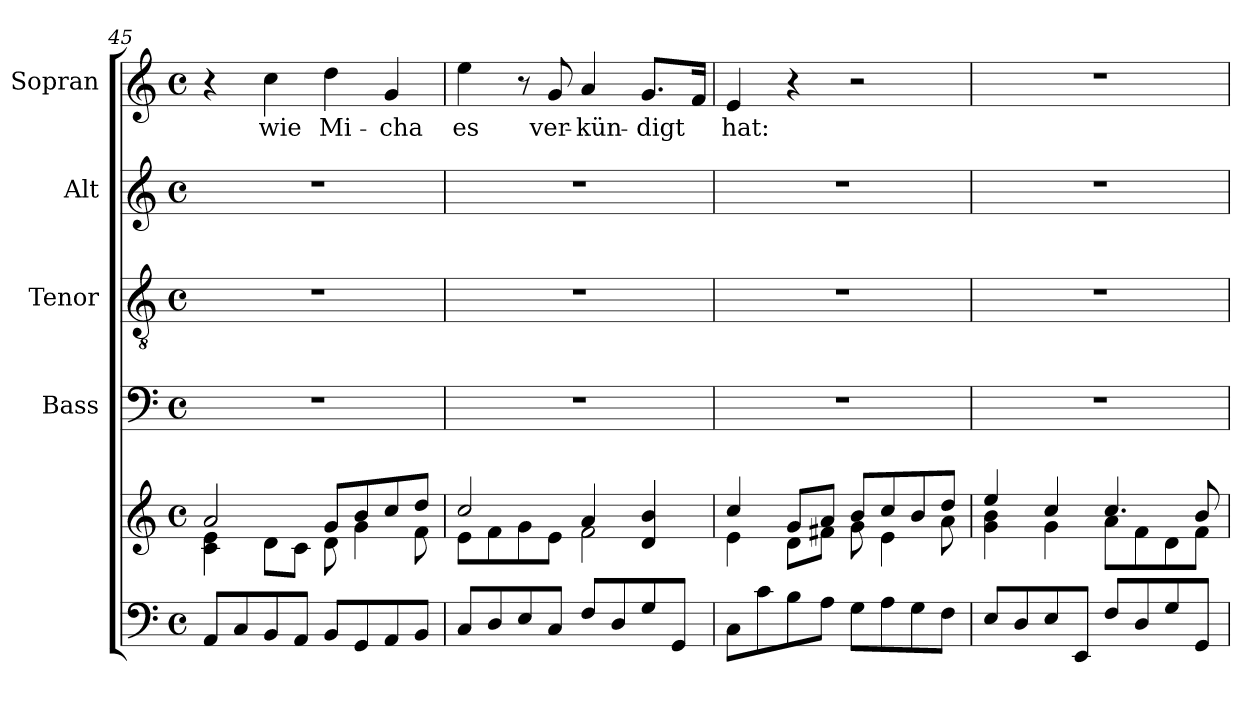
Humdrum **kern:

**kern	**kern	**kern	**kern	**kern	**kern	**text
*part5	*part5	*part4	*part3	*part2	*part1	*part1
*staff6	*staff5	*staff4	*staff3	*staff2	*staff1	*staff1
*	*	*I"Bass	*I"Tenor	*I"Alt	*I"Sopran	*
*	*	*I'B.	*I'T.	*I'A.	*I'S.	*
*clefF4	*clefG2	*clefF4	*clefGv2	*clefG2	*clefG2	*
*k[]	*k[]	*k[]	*k[]	*k[]	*k[]	*
*C:	*C:	*C:	*C:	*C:	*C:	*
*M4/4	*M4/4	*M4/4	*M4/4	*M4/4	*M4/4	*
*met(c)	*met(c)	*met(c)	*met(c)	*met(c)	*met(c)	*
=45	=45	=45	=45	=45	=45	=45
*	*^	*	*	*	*	*
8AA/L	2a/	4c\ 4e\	1r	1r	1r	4r	.
8C/	.	.	.	.	.	.	.
!	!	!	!	!	!	!	!LO:LY:b
8BB/	.	8d\L	.	.	.	4cc\	wie
8AA/J	.	8c\J	.	.	.	.	.
!	!	!	!	!	!	!	!LO:LY:b
8BB/L	8g/L	8d\	.	.	.	4dd\	Mi-
8GG/	8b/	4g\	.	.	.	.	.
!	!	!	!	!	!	!	!LO:LY:b
8AA/	8cc/	.	.	.	.	4g/	-cha
8BB/J	8dd/J	8f\	.	.	.	.	.
=46	=46	=46	=46	=46	=46	=46	=46
!	!	!	!	!	!	!	!LO:LY:b
8C/L	2cc/	8e\L	1r	1r	1r	4ee\	es
8D/	.	8f\	.	.	.	.	.
8E/	.	8g\	.	.	.	8r	.
!	!	!	!	!	!	!	!LO:LY:b
8C/J	.	8e\J	.	.	.	8g/	ver-
!	!	!	!	!	!	!	!LO:LY:b
8F/L	4a/	2f\	.	.	.	4a/	-kün-
8D/	.	.	.	.	.	.	.
!	!	!	!	!	!	!	!LO:LY:b
8G/	4d/ 4b/	.	.	.	.	8.g/L	-digt
8GG/J	.	.	.	.	.	.	.
.	.	.	.	.	.	16f/Jk	.
=47	=47	=47	=47	=47	=47	=47	=47
!	!	!	!	!	!	!	!LO:LY:b
8C\L	4cc/	4e\	1r	1r	1r	4e/	hat:
8c\	.	.	.	.	.	.	.
8B\	8g/L	8d\L	.	.	.	4r	.
8A\J	8a/J	8f#X\J	.	.	.	.	.
8G\L	8b/L	8g\	.	.	.	2r	.
8A\	8cc/	4e\	.	.	.	.	.
8G\	8b/	.	.	.	.	.	.
8F\J	8dd/J	8a\	.	.	.	.	.
=48	=48	=48	=48	=48	=48	=48	=48
8E/L	4ee/	4g\ 4b\	1r	1r	1r	1r	.
8D/	.	.	.	.	.	.	.
8E/	4cc/	4g\	.	.	.	.	.
8EE/J	.	.	.	.	.	.	.
8F/L	4.cc/	8a\L	.	.	.	.	.
8D/	.	8f\	.	.	.	.	.
8G/	.	8d\	.	.	.	.	.
8GG/J	8b/	8f\J	.	.	.	.	.
*	*v	*v	*	*	*	*	*
=	=	=	=	=	=	=
*-	*-	*-	*-	*-	*-	*-
